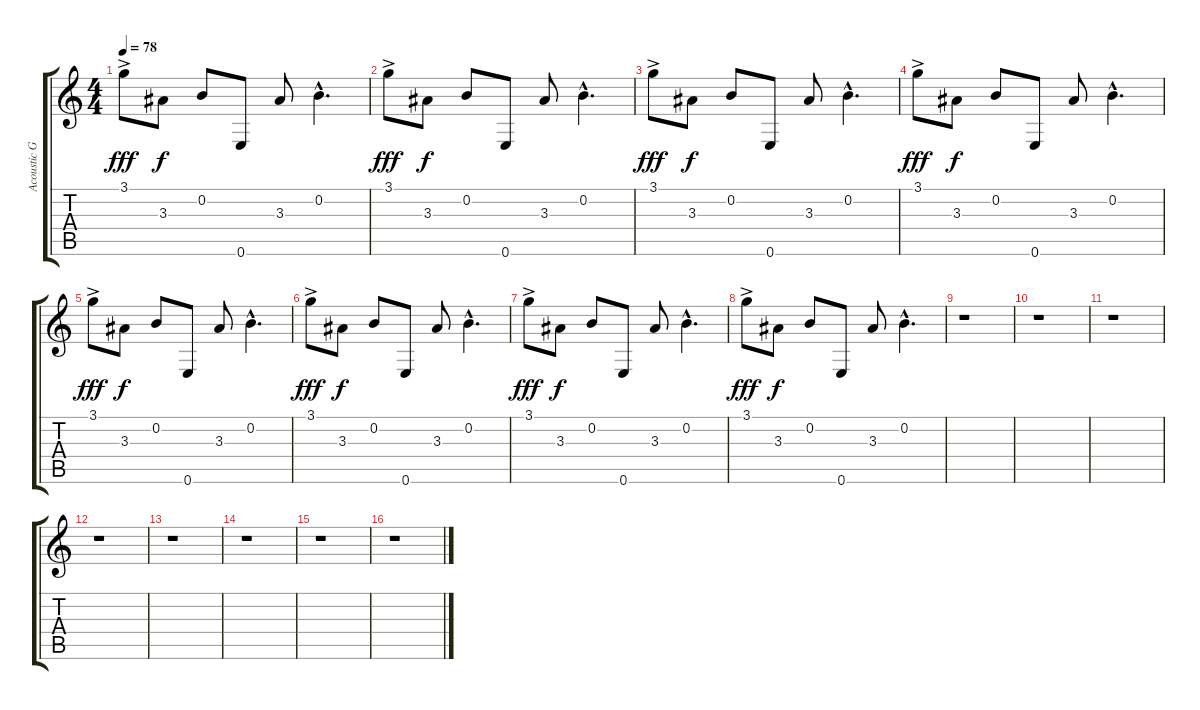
\track ("Acoustic Guitar 1" "Acoustic G") {instrument acousticguitarnylon}
\staff {score tabs}
\tuning (E4 B3 G3 E3 B2 E2) {hide}
\ts (4 4)
\tempo 78
\clef g2
\ks c
3.1{ac}.8{dy fff} 3.3.8{dy f} 0.2.8 0.6.8 3.3.8 0.2{hac}.4{d} |
3.1{ac}.8{dy fff} 3.3.8{dy f} 0.2.8 0.6.8 3.3.8 0.2{hac}.4{d} |
3.1{ac}.8{dy fff} 3.3.8{dy f} 0.2.8 0.6.8 3.3.8 0.2{hac}.4{d} |
3.1{ac}.8{dy fff} 3.3.8{dy f} 0.2.8 0.6.8 3.3.8 0.2{hac}.4{d} |
3.1{ac}.8{dy fff} 3.3.8{dy f} 0.2.8 0.6.8 3.3.8 0.2{hac}.4{d} |
3.1{ac}.8{dy fff} 3.3.8{dy f} 0.2.8 0.6.8 3.3.8 0.2{hac}.4{d} |
3.1{ac}.8{dy fff} 3.3.8{dy f} 0.2.8 0.6.8 3.3.8 0.2{hac}.4{d} |
3.1{ac}.8{dy fff} 3.3.8{dy f} 0.2.8 0.6.8 3.3.8 0.2{hac}.4{d} |
r.1 |
r.1 |
r.1 |
r.1 |
r.1 |
r.1 |
r.1 |
r.1
